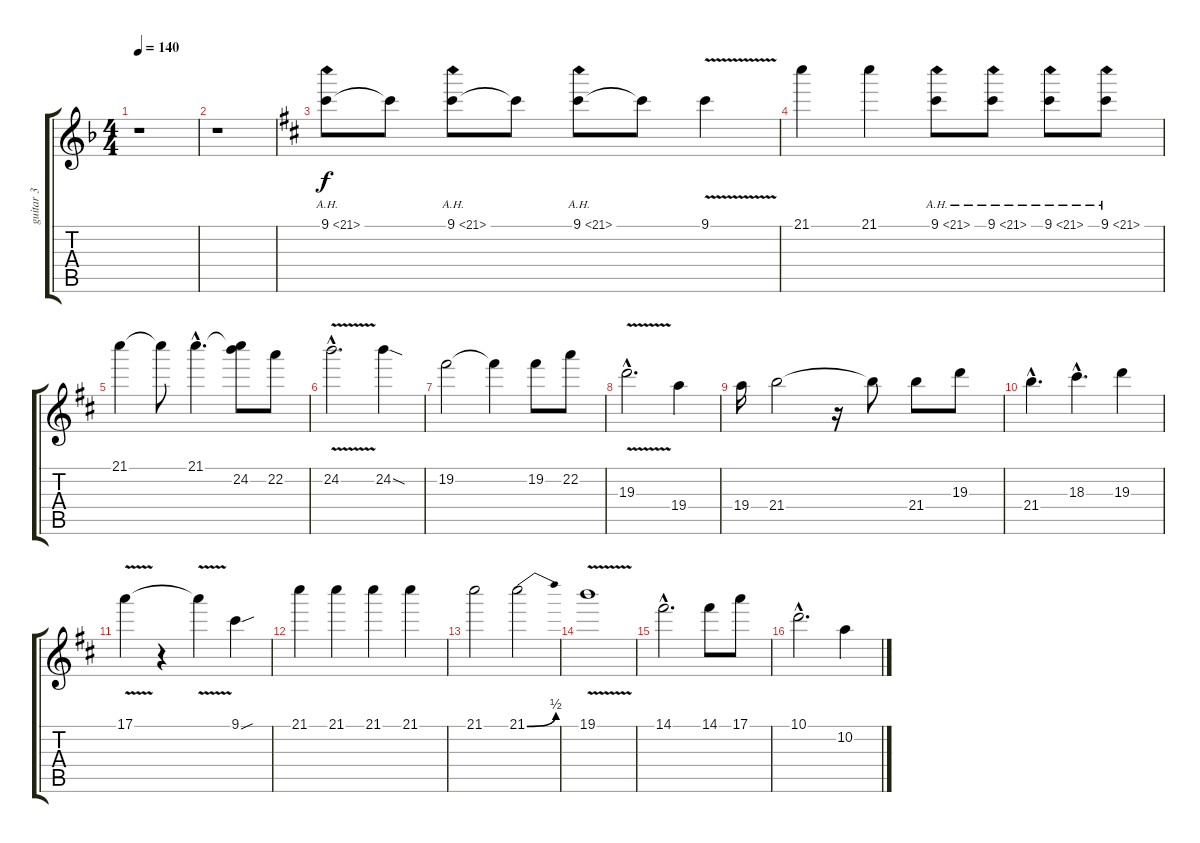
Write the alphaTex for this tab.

\track ("guitar 3" "guitar 3") {instrument overdrivenguitar}
\staff {score tabs}
\tuning (E4 B3 G3 D3 A2 E2) {hide}
\ts (4 4)
\tempo 140
\clef g2
\ks dminor
r.1{dy f} |
r.1 |
\ks d
9.1{ah 12}.8 9.1{t}.8 9.1{ah 12}.8 9.1{t}.8 9.1{ah 12}.8 9.1{t}.8 9.1{v}.4 |
21.1.4 21.1.4 9.1{ah 12}.8 9.1{ah 12}.8 9.1{ah 12}.8 9.1{ah 12}.8 |
21.1.4 21.1{t}.8 21.1{hac}.4{d} (21.1{t} 24.2).8 22.2.8 |
24.2{v hac}.2{d} 24.2{sod}.4 |
19.2.2 19.2{t}.4 19.2.8 22.2.8 |
19.3{v hac}.2{d} 19.4.4 |
19.4.16 21.4.2 r.16 21.4{t}.8 21.4.8 19.3.8 |
21.4{hac}.4{d} 18.3{hac}.4{d} 19.3.4 |
17.1{v}.4 r.4 17.1{t}.4 9.1{sou}.4 |
21.1.4 21.1.4 21.1.4 21.1.4 |
21.1.2 21.1{be (bend 0 0 60 2)}.2 |
19.1{v}.1 |
14.1{hac}.2{d} 14.1.8 17.1.8 |
10.1{hac}.2{d} 10.2.4
